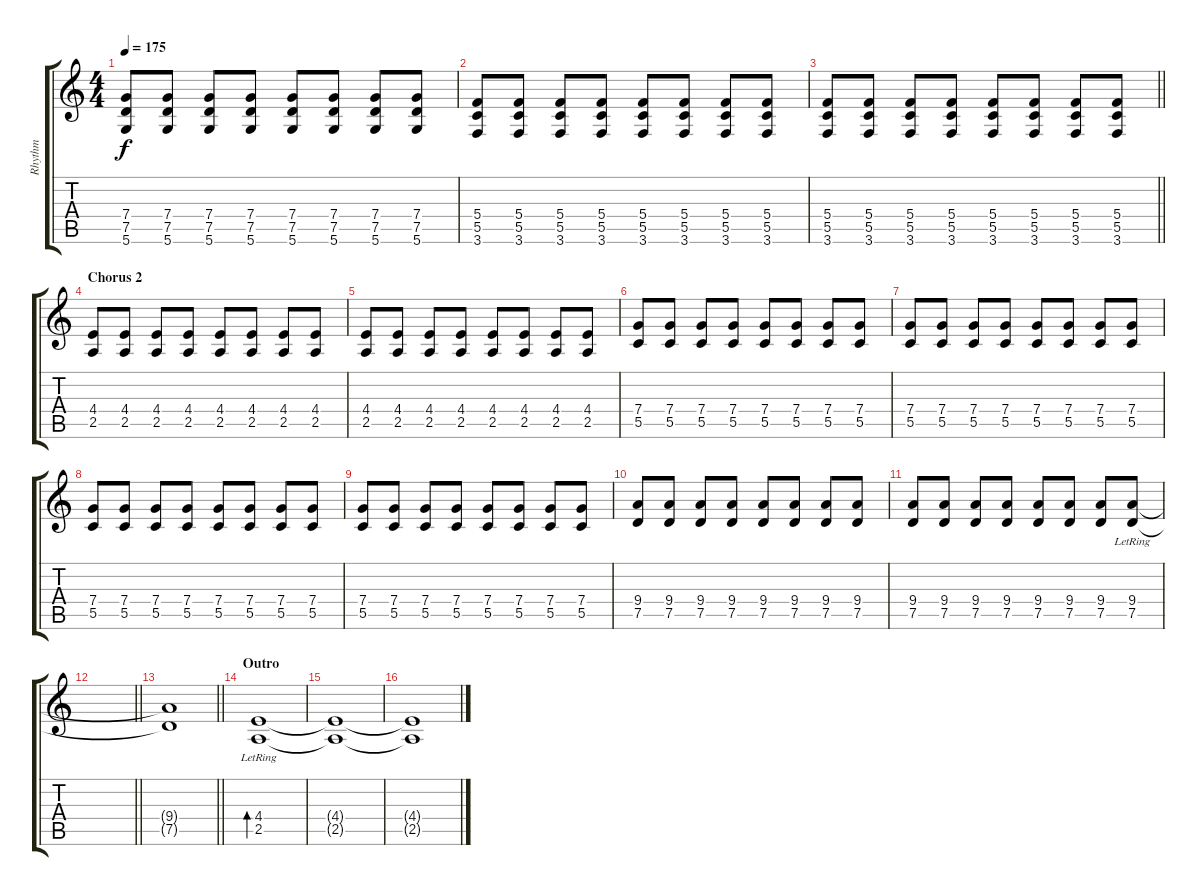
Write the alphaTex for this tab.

\track ("Rhythm" "Rhythm") {instrument distortionguitar}
\staff {score tabs}
\tuning (D4 A3 F3 C3 G2 D2) {hide}
\ts (4 4)
\tempo 175
\clef g2
\ks c
(7.4 7.5 5.6).8{dy f} (7.4 7.5 5.6).8 (7.4 7.5 5.6).8 (7.4 7.5 5.6).8 (7.4 7.5 5.6).8 (7.4 7.5 5.6).8 (7.4 7.5 5.6).8 (7.4 7.5 5.6).8 |
(5.4 5.5 3.6).8 (5.4 5.5 3.6).8 (5.4 5.5 3.6).8 (5.4 5.5 3.6).8 (5.4 5.5 3.6).8 (5.4 5.5 3.6).8 (5.4 5.5 3.6).8 (5.4 5.5 3.6).8 |
\barLineRight lightlight
(5.4 5.5 3.6).8 (5.4 5.5 3.6).8 (5.4 5.5 3.6).8 (5.4 5.5 3.6).8 (5.4 5.5 3.6).8 (5.4 5.5 3.6).8 (5.4 5.5 3.6).8 (5.4 5.5 3.6).8 |
\section ("" "Chorus 2")
(4.4 2.5).8 (4.4 2.5).8 (4.4 2.5).8 (4.4 2.5).8 (4.4 2.5).8 (4.4 2.5).8 (4.4 2.5).8 (4.4 2.5).8 |
(4.4 2.5).8 (4.4 2.5).8 (4.4 2.5).8 (4.4 2.5).8 (4.4 2.5).8 (4.4 2.5).8 (4.4 2.5).8 (4.4 2.5).8 |
(7.4 5.5).8 (7.4 5.5).8 (7.4 5.5).8 (7.4 5.5).8 (7.4 5.5).8 (7.4 5.5).8 (7.4 5.5).8 (7.4 5.5).8 |
(7.4 5.5).8 (7.4 5.5).8 (7.4 5.5).8 (7.4 5.5).8 (7.4 5.5).8 (7.4 5.5).8 (7.4 5.5).8 (7.4 5.5).8 |
(7.4 5.5).8 (7.4 5.5).8 (7.4 5.5).8 (7.4 5.5).8 (7.4 5.5).8 (7.4 5.5).8 (7.4 5.5).8 (7.4 5.5).8 |
(7.4 5.5).8 (7.4 5.5).8 (7.4 5.5).8 (7.4 5.5).8 (7.4 5.5).8 (7.4 5.5).8 (7.4 5.5).8 (7.4 5.5).8 |
(9.4 7.5).8 (9.4 7.5).8 (9.4 7.5).8 (9.4 7.5).8 (9.4 7.5).8 (9.4 7.5).8 (9.4 7.5).8 (9.4 7.5).8 |
(9.4 7.5).8 (9.4 7.5).8 (9.4 7.5).8 (9.4 7.5).8 (9.4 7.5).8 (9.4 7.5).8 (9.4 7.5).8 (9.4{lr} 7.5{lr}).8 |
\barLineRight lightlight
|
\section ("" "")
\barLineRight lightlight
(9.4{t} 7.5{t}).1 |
\section ("" "Outro")
(4.4{lr} 2.5{lr}).1{bd 60} |
(4.4{t} 2.5{t}).1 |
(4.4{t} 2.5{t}).1
